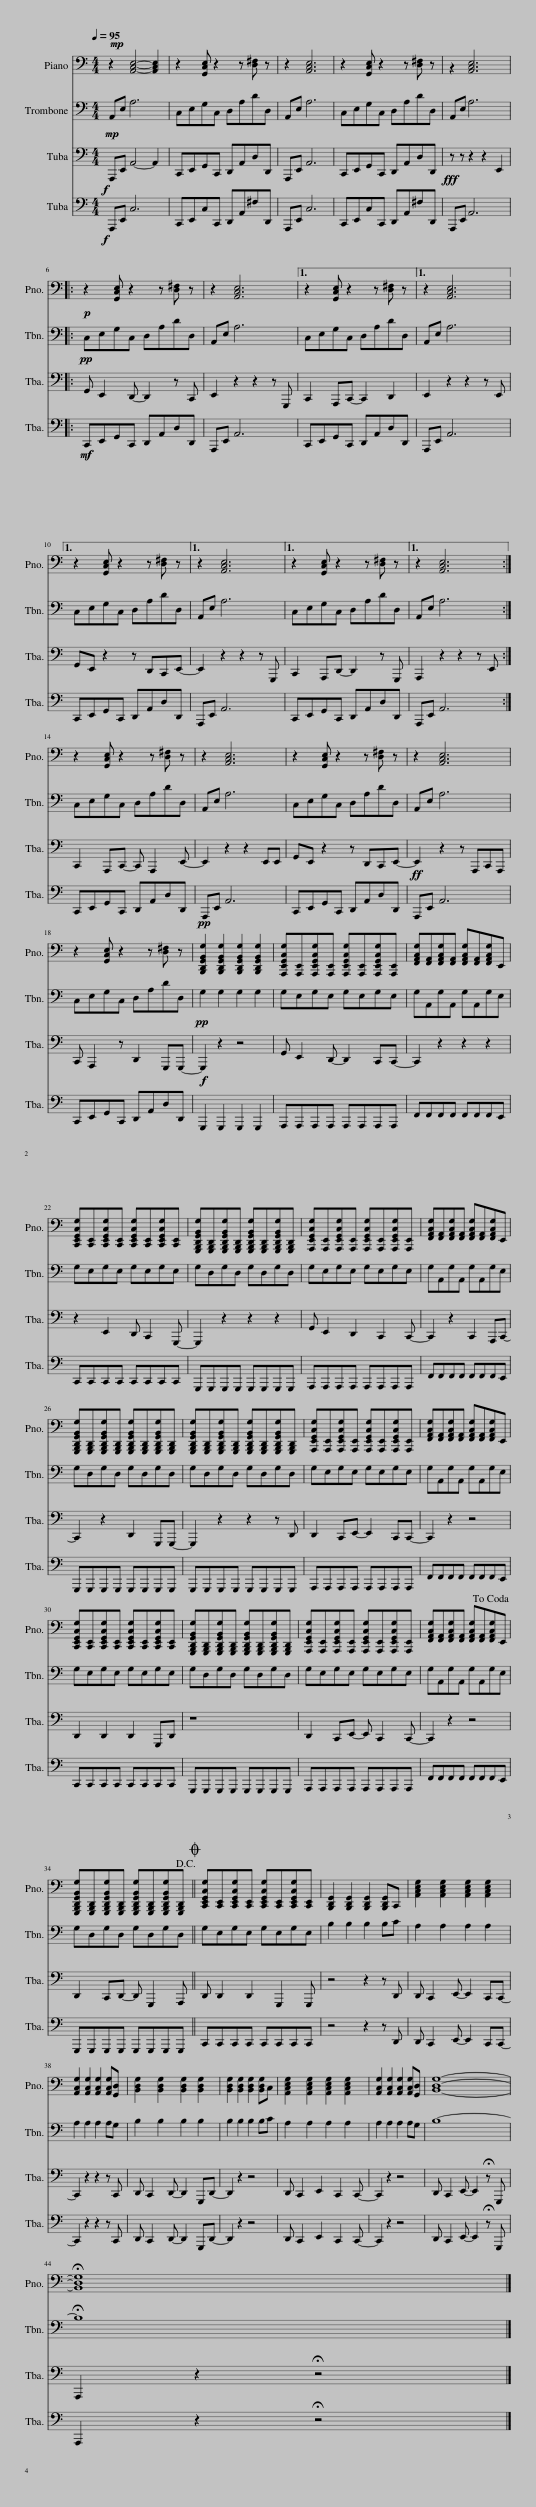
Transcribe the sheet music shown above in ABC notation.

X:1
%%score 1 2 3 4
L:1/8
Q:1/4=95
M:4/4
I:linebreak $
K:C
V:1 bass
V:2 bass
V:3 bass
V:4 bass
V:1
 z2 [A,,C,E,]4- [A,,C,E,]2!mp! | z2 [G,,C,E,] z2 z [D,^F,] z | z2 [A,,C,E,]6 | z2 [G,,C,E,] z2 z [D,^F,] z | z2 [A,,C,E,]6 |:$ %5
!p! z2 [G,,C,E,] z2 z [D,^F,] z | z2 [A,,C,E,]6 |1 z2 [G,,C,E,] z2 z [D,^F,] z ||1 z2 [A,,C,E,]6 ||1$ z2 [G,,C,E,] z2 z [D,^F,] z ||1 %10
 z2 [A,,C,E,]6 ||1 z2 [G,,C,E,] z2 z [D,^F,] z ||1 z2 [A,,C,E,]6 :|$ z2 [G,,C,E,] z2 z [D,^F,] z | z2 [A,,C,E,]6 | %15
 z2 [G,,C,E,] z2 z [D,^F,] z | z2 [A,,C,E,]6 |$ z2 [G,,C,E,] z2 z [D,^F,] z |!pp! [B,,,D,,G,,B,,G,]2 [B,,,D,,G,,B,,G,]2 [B,,,D,,G,,B,,G,]2 [B,,,D,,G,,B,,G,]2 | [A,,,E,,G,,C,G,][A,,,E,,][A,,,E,,G,,C,G,][A,,,E,,] [A,,,E,,G,,C,G,][A,,,E,,][A,,,E,,G,,C,G,][A,,,E,,] | %20
 [F,,A,,C,G,][F,,A,,][F,,A,,C,G,][F,,A,,] [F,,A,,C,G,][F,,A,,][F,,A,,C,G,]E,, |$ [C,,E,,G,,C,G,][C,,E,,][C,,E,,G,,C,G,][C,,E,,] [C,,E,,G,,C,G,][C,,E,,][C,,E,,G,,C,G,][C,,E,,] | [G,,,B,,,D,,G,,B,,G,][G,,,B,,,D,,][G,,,B,,,D,,G,,B,,G,][G,,,B,,,D,,] [G,,,B,,,D,,G,,B,,G,][G,,,B,,,D,,][G,,,B,,,D,,G,,B,,G,][G,,,B,,,D,,] | [A,,,E,,G,,C,G,][A,,,E,,][A,,,E,,G,,C,G,][A,,,E,,] [A,,,E,,G,,C,G,][A,,,E,,][A,,,E,,G,,C,G,][A,,,E,,] | [F,,A,,C,G,][F,,A,,][F,,A,,C,G,][F,,A,,] [F,,A,,C,G,][F,,A,,][F,,A,,C,G,]E,, |$ %25
 [G,,,B,,,D,,G,,B,,G,][G,,,B,,,D,,][G,,,B,,,D,,G,,B,,G,][G,,,B,,,D,,] [G,,,B,,,D,,G,,B,,G,][G,,,B,,,D,,][G,,,B,,,D,,G,,B,,G,][G,,,B,,,D,,] | [G,,,B,,,D,,G,,B,,G,][G,,,B,,,D,,][G,,,B,,,D,,G,,B,,G,][G,,,B,,,D,,] [G,,,B,,,D,,G,,B,,G,][G,,,B,,,D,,][G,,,B,,,D,,G,,B,,G,][G,,,B,,,D,,] | [A,,,E,,G,,C,G,][A,,,E,,][A,,,E,,G,,C,G,][A,,,E,,] [A,,,E,,G,,C,G,][A,,,E,,][A,,,E,,G,,C,G,][A,,,E,,] | [F,,A,,C,G,][F,,A,,][F,,A,,C,G,][F,,A,,] [F,,A,,C,G,][F,,A,,][F,,A,,C,G,]E,, |$ [C,,E,,G,,C,G,][C,,E,,][C,,E,,G,,C,G,][C,,E,,] [C,,E,,G,,C,G,][C,,E,,][C,,E,,G,,C,G,][C,,E,,] | %30
 [G,,,B,,,D,,G,,B,,G,][G,,,B,,,D,,][G,,,B,,,D,,G,,B,,G,][G,,,B,,,D,,] [G,,,B,,,D,,G,,B,,G,][G,,,B,,,D,,][G,,,B,,,D,,G,,B,,G,][G,,,B,,,D,,] | [A,,,E,,G,,C,G,][A,,,E,,][A,,,E,,G,,C,G,][A,,,E,,] [A,,,E,,G,,C,G,][A,,,E,,][A,,,E,,G,,C,G,][A,,,E,,] | [F,,A,,C,G,][F,,A,,][F,,A,,C,G,][F,,A,,] [F,,A,,C,G,][F,,A,,][F,,A,,C,G,]E,,!dacoda! |$ [G,,,B,,,D,,G,,B,,G,][G,,,B,,,D,,][G,,,B,,,D,,G,,B,,G,][G,,,B,,,D,,] [G,,,B,,,D,,G,,B,,G,][G,,,B,,,D,,][G,,,B,,,D,,G,,B,,G,][G,,,B,,,D,,]!D.C.! ||O [C,,E,,G,,C,G,][C,,E,,][C,,E,,G,,C,G,][C,,E,,] [C,,E,,G,,C,G,][C,,E,,][C,,E,,G,,C,G,][C,,E,,] | %35
 [B,,,D,,G,,]2 [B,,,D,,G,,]2 [B,,,D,,G,,]2 [B,,,D,,G,,]C,, | [A,,C,E,G,]2 [A,,C,E,G,]2 [A,,C,E,G,]2 [A,,C,E,G,]2 |$ [A,,C,G,]2 [A,,C,G,]2 [A,,C,G,]2 [A,,C,G,][G,,D,] | [B,,D,G,]2 [B,,D,G,]2 [B,,D,G,]2 [B,,D,G,]2 | [B,,D,G,]2 [B,,D,G,]2 [B,,D,G,]2 [B,,D,G,]C, | %40
 [A,,C,E,G,]2 [A,,C,E,G,]2 [A,,C,E,G,]2 [A,,C,E,G,]2 | [A,,C,G,]2 [A,,C,G,]2 [A,,C,G,]2 [A,,C,G,][G,,D,] | [B,,D,G,]8- |$ !fermata![B,,D,G,]8 |] %44
V:2
!mp! A,,E, A,6 | C,E,G,C, D,A,DD, | A,,E, A,6 | C,E,G,C, D,A,DD, | A,,E, A,6 |:$ %5
!pp! C,E,G,C, D,A,DD, | A,,E, A,6 |1 C,E,G,C, D,A,DD, ||1 A,,E, A,6 ||1$ C,E,G,C, D,A,DD, ||1 %10
 A,,E, A,6 ||1 C,E,G,C, D,A,DD, ||1 A,,E, A,6 :|$ C,E,G,C, D,A,DD, | A,,E, A,6 | %15
 C,E,G,C, D,A,DD, | A,,E, A,6 |$ C,E,G,C, D,A,DD, |!pp! G,2 G,2 G,2 G,2 | G,E,G,E, G,E,G,E, | %20
 G,A,,G,A,, G,A,,G,E, |$ G,E,G,E, G,E,G,E, | G,D,G,D, G,D,G,D, | G,E,G,E, G,E,G,E, | G,A,,G,A,, G,A,,G,E, |$ %25
 G,D,G,D, G,D,G,D, | G,D,G,D, G,D,G,D, | G,E,G,E, G,E,G,E, | G,A,,G,A,, G,A,,G,E, |$ G,E,G,E, G,E,G,E, | %30
 G,D,G,D, G,D,G,D, | G,E,G,E, G,E,G,E, | G,A,,G,A,, G,A,,G,E, |$ G,D,G,D, G,D,G,D, || G,E,G,E, G,E,G,E, | %35
 B,2 B,2 B,2 B,C | A,2 A,2 A,2 A,2 |$ A,2 A,2 A,2 A,G, | B,2 B,2 B,2 B,2 | B,2 B,2 B,2 B,C | %40
 A,2 A,2 A,2 A,2 | A,2 A,2 A,2 A,G, | B,8- |$ !fermata!B,8 |] %44
V:3
!f! A,,,E,, A,,4- A,,2 | C,,E,,G,,C,, D,,A,,D,D,, | A,,,E,, A,,6 | C,,E,,G,,C,, D,,A,,D,D,, |!fff! z z z2 z2 E,,2 |:$ %5
 G,, E,,2 D,,- D,,2 z C,, | E,,2 z2 z2 z G,,, |1 C,,2 A,,,C,,- C,,2 D,,2 ||1 E,,2 z2 z2 z E,, ||1$ G,,E,, z2 z D,,C,,E,,- ||1 %10
 E,,2 z2 z2 z G,,, ||1 C,,2 A,,,D,,- D,,2 z G,,, ||1 A,,,2 z2 z2 z E,, :|$ C,,2 A,,,C,,- C,, A,,,2 E,,- | E,,2 z2 z2 E,,E,, | %15
 G,,E,, z2 z D,,C,,E,,- |!ff! E,,2 z2 z A,,,C,,A,,, |$ C,, A,,,2 z D,,2 G,,,G,,,- | G,,,2 z2 z4 | G,, E,,2 D,,- D,,2 C,,C,,- | %20
 C,,2 z2 z2 z2 |$ z2 E,,2 D,, C,,2 G,,,- | G,,,2 z2 z2 z2 | G,, E,,2 D,,2 C,,2 C,,- | C,,2 z2 C,,2 A,,,C,,- |$ %25
 C,,2 z2 D,,2 G,,,G,,,- | G,,,2 z2 z2 z D,, | D,,2 C,,E,,- E,,2 C,,C,,- | C,,2 z2 z4 |$ D,,2 D,,2 D,,2 G,,,D,, | %30
 z8 | D,,2 C,,E,,- E,, C,,2 C,,- | C,,2 z2 z4 |$ D,,2 C,,D,,- D,, G,,,2 A,,, || D,, D,,2 D,,2 G,,,2 G,,, | %35
 z4 z2 z D,, | D,, C,,2 E,,- E,,2 C,,C,,- |$ C,,2 z2 z2 z C,, | D,, C,,2 D,,- D,,2 G,,,D,,- | D,,2 z2 z4 | %40
 D,, C,,2 E,,2 C,,2 C,,- | C,,2 z2 z4 | D,, C,,2 E,,- E,,2 !fermata!z G,,, |$ A,,,2 z2 !fermata!z4 |] %44
V:4
!f! A,,,E,, C,6 | C,,E,,C,C,, D,,A,,^F,D,, | A,,,E,, C,6 | C,,E,,C,C,, D,,A,,^F,D,, | A,,,E,, A,,6 |:$ %5
!mf! C,,E,,G,,C,, D,,A,,D,D,, | A,,,E,, A,,6 |1 C,,E,,G,,C,, D,,A,,D,D,, ||1 A,,,E,, A,,6 ||1$ C,,E,,G,,C,, D,,A,,D,D,, ||1 %10
 A,,,E,, A,,6 ||1 C,,E,,G,,C,, D,,A,,D,D,, ||1 A,,,E,, A,,6 :|$ C,,E,,G,,C,, D,,A,,D,D,, | A,,,E,, A,,6 | %15
 C,,E,,G,,C,, D,,A,,D,D,, | A,,,E,, A,,6 |$ C,,E,,G,,C,, D,,A,,D,D,, |!f! G,,,2 G,,,2 G,,,2 G,,,2 | A,,,A,,,A,,,A,,, A,,,A,,,A,,,A,,, | %20
 F,,F,,F,,F,, F,,F,,F,,E,, |$ C,,C,,C,,C,, C,,C,,C,,C,, | G,,,G,,,G,,,G,,, G,,,G,,,G,,,G,,, | A,,,A,,,A,,,A,,, A,,,A,,,A,,,A,,, | F,,F,,F,,F,, F,,F,,F,,E,, |$ %25
 G,,,G,,,G,,,G,,, G,,,G,,,G,,,G,,, | G,,,G,,,G,,,G,,, G,,,G,,,G,,,G,,, | A,,,A,,,A,,,A,,, A,,,A,,,A,,,A,,, | F,,F,,F,,F,, F,,F,,F,,E,, |$ C,,C,,C,,C,, C,,C,,C,,C,, | %30
 G,,,G,,,G,,,G,,, G,,,G,,,G,,,G,,, | A,,,A,,,A,,,A,,, A,,,A,,,A,,,A,,, | F,,F,,F,,F,, F,,F,,F,,E,, |$ G,,,G,,,G,,,G,,, G,,,G,,,G,,,G,,, || C,,C,,C,,C,, C,,C,,C,,C,, | %35
 z4 z2 z D,, | D,, C,,2 E,,- E,,2 C,,C,,- |$ C,,2 z2 z2 z C,, | D,, C,,2 D,,- D,,2 G,,,D,,- | D,,2 z2 z4 | %40
 D,, C,,2 E,,2 C,,2 C,,- | C,,2 z2 z4 | D,, C,,2 E,,- E,,2 !fermata!z G,,, |$ A,,,2 z2 !fermata!z4 |] %44
